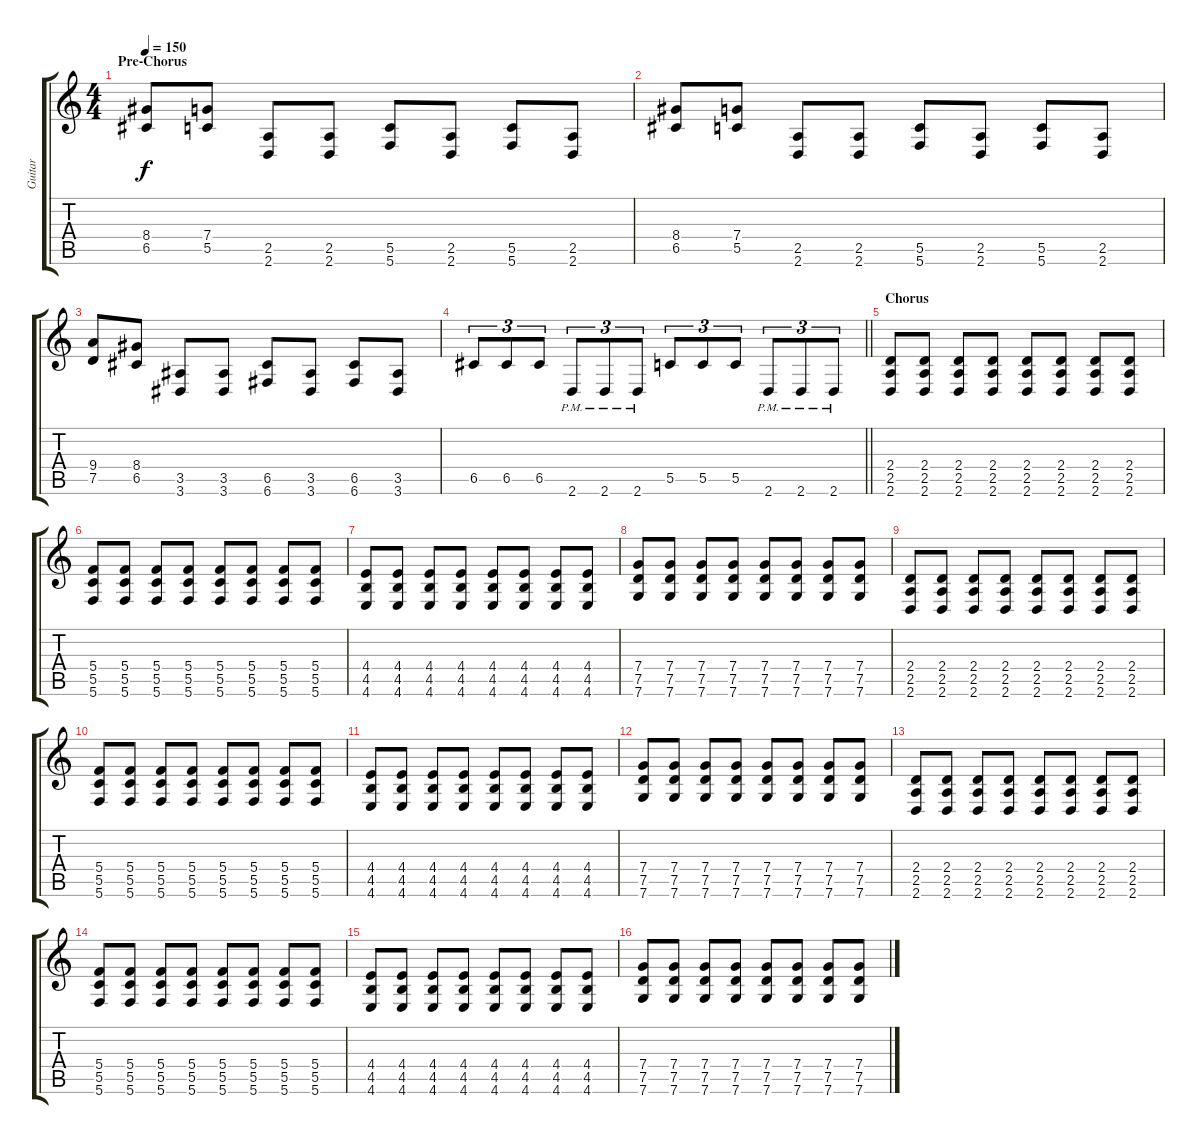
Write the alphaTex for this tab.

\track ("Guitar" "Guitar") {instrument distortionguitar}
\staff {score tabs}
\tuning (D4 A3 F3 C3 G2 C2) {hide}
\ts (4 4)
\section ("" "Pre-Chorus")
\tempo 150
\clef g2
\ks c
(8.4 6.5).8{dy f} (7.4 5.5).8 (2.5 2.6).8 (2.5 2.6).8 (5.5 5.6).8 (2.5 2.6).8 (5.5 5.6).8 (2.5 2.6).8 |
(8.4 6.5).8 (7.4 5.5).8 (2.5 2.6).8 (2.5 2.6).8 (5.5 5.6).8 (2.5 2.6).8 (5.5 5.6).8 (2.5 2.6).8 |
(9.4 7.5).8 (8.4 6.5).8 (3.5 3.6).8 (3.5 3.6).8 (6.5 6.6).8 (3.5 3.6).8 (6.5 6.6).8 (3.5 3.6).8 |
\barLineRight lightlight
6.5.8{tu (3 2)} 6.5.8{tu (3 2)} 6.5.8{tu (3 2)} 2.6{pm}.8{tu (3 2)} 2.6{pm}.8{tu (3 2)} 2.6{pm}.8{tu (3 2)} 5.5.8{tu (3 2)} 5.5.8{tu (3 2)} 5.5.8{tu (3 2)} 2.6{pm}.8{tu (3 2)} 2.6{pm}.8{tu (3 2)} 2.6{pm}.8{tu (3 2)} |
\section ("" "Chorus")
(2.4 2.5 2.6).8 (2.4 2.5 2.6).8 (2.4 2.5 2.6).8 (2.4 2.5 2.6).8 (2.4 2.5 2.6).8 (2.4 2.5 2.6).8 (2.4 2.5 2.6).8 (2.4 2.5 2.6).8 |
(5.4 5.5 5.6).8 (5.4 5.5 5.6).8 (5.4 5.5 5.6).8 (5.4 5.5 5.6).8 (5.4 5.5 5.6).8 (5.4 5.5 5.6).8 (5.4 5.5 5.6).8 (5.4 5.5 5.6).8 |
(4.4 4.5 4.6).8 (4.4 4.5 4.6).8 (4.4 4.5 4.6).8 (4.4 4.5 4.6).8 (4.4 4.5 4.6).8 (4.4 4.5 4.6).8 (4.4 4.5 4.6).8 (4.4 4.5 4.6).8 |
(7.4 7.5 7.6).8 (7.4 7.5 7.6).8 (7.4 7.5 7.6).8 (7.4 7.5 7.6).8 (7.4 7.5 7.6).8 (7.4 7.5 7.6).8 (7.4 7.5 7.6).8 (7.4 7.5 7.6).8 |
(2.4 2.5 2.6).8 (2.4 2.5 2.6).8 (2.4 2.5 2.6).8 (2.4 2.5 2.6).8 (2.4 2.5 2.6).8 (2.4 2.5 2.6).8 (2.4 2.5 2.6).8 (2.4 2.5 2.6).8 |
(5.4 5.5 5.6).8 (5.4 5.5 5.6).8 (5.4 5.5 5.6).8 (5.4 5.5 5.6).8 (5.4 5.5 5.6).8 (5.4 5.5 5.6).8 (5.4 5.5 5.6).8 (5.4 5.5 5.6).8 |
(4.4 4.5 4.6).8 (4.4 4.5 4.6).8 (4.4 4.5 4.6).8 (4.4 4.5 4.6).8 (4.4 4.5 4.6).8 (4.4 4.5 4.6).8 (4.4 4.5 4.6).8 (4.4 4.5 4.6).8 |
(7.4 7.5 7.6).8 (7.4 7.5 7.6).8 (7.4 7.5 7.6).8 (7.4 7.5 7.6).8 (7.4 7.5 7.6).8 (7.4 7.5 7.6).8 (7.4 7.5 7.6).8 (7.4 7.5 7.6).8 |
(2.4 2.5 2.6).8 (2.4 2.5 2.6).8 (2.4 2.5 2.6).8 (2.4 2.5 2.6).8 (2.4 2.5 2.6).8 (2.4 2.5 2.6).8 (2.4 2.5 2.6).8 (2.4 2.5 2.6).8 |
(5.4 5.5 5.6).8 (5.4 5.5 5.6).8 (5.4 5.5 5.6).8 (5.4 5.5 5.6).8 (5.4 5.5 5.6).8 (5.4 5.5 5.6).8 (5.4 5.5 5.6).8 (5.4 5.5 5.6).8 |
(4.4 4.5 4.6).8 (4.4 4.5 4.6).8 (4.4 4.5 4.6).8 (4.4 4.5 4.6).8 (4.4 4.5 4.6).8 (4.4 4.5 4.6).8 (4.4 4.5 4.6).8 (4.4 4.5 4.6).8 |
(7.4 7.5 7.6).8 (7.4 7.5 7.6).8 (7.4 7.5 7.6).8 (7.4 7.5 7.6).8 (7.4 7.5 7.6).8 (7.4 7.5 7.6).8 (7.4 7.5 7.6).8 (7.4 7.5 7.6).8
